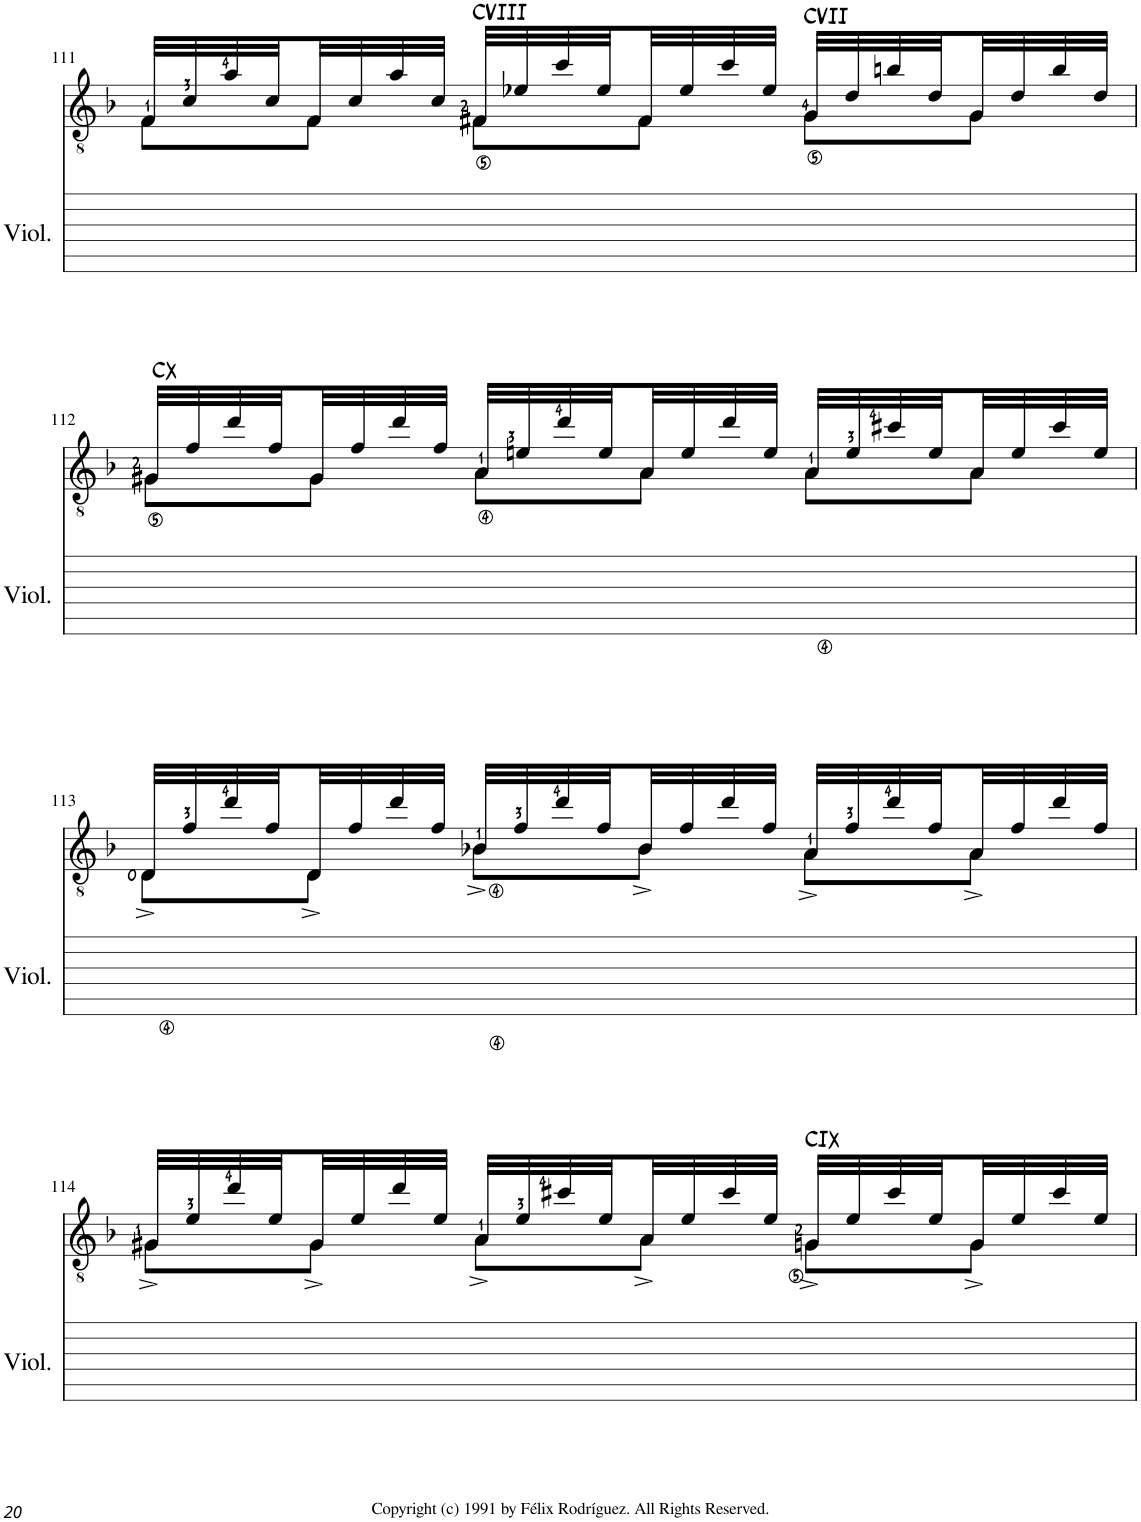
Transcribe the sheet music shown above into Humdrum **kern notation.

**kern	**kern
*part2	*part1
*staff2	*staff1
*I"Violão acústico	*I"6ta en Re
*I'Viol.	*
!!LO:PB:g=z
*	*clefGv2
*k[b-]	*k[b-]
*M3/4	*M3/4
=111	=111
*	*^
2.r	32F/LLL	8F\L
.	32c/	.
.	32a/	.
.	32c/	.
.	32F/	8F\J
.	32c/	.
.	32a/	.
.	32c/JJJ	.
!	!LO:TX:a:t=CVIII	!
.	32F#X/LLL	8F#<\L
.	32e-X/	.
.	32cc/	.
.	32e-/	.
.	32F#/	8F#\J
.	32e-/	.
.	32cc/	.
.	32e-/JJJ	.
!	!LO:TX:a:t=CVII	!
.	32G/LLL	8G<\L
.	32d/	.
.	32bn/	.
.	32d/	.
.	32G/	8G\J
.	32d/	.
.	32b/	.
.	32d/JJJ	.
!!LO:LB:g=z	!!
=112	=112	=112
!	!LO:TX:a:t=CX	!
2.r	32G#X/LLL	8G#<\L
.	32f/	.
.	32dd/	.
.	32f/	.
.	32G#/	8G#\J
.	32f/	.
.	32dd/	.
.	32f/JJJ	.
.	32A/LLL	8A<\L
.	32en/	.
.	32dd/	.
.	32e/	.
.	32A/	8A\J
.	32e/	.
.	32dd/	.
.	32e/JJJ	.
.	32A/LLL	8A\L
.	32e/	.
.	32cc#X/	.
.	32e/	.
.	32A/	8A\J
.	32e/	.
.	32cc#/	.
.	32e/JJJ	.
!!LO:LB:g=z	!!
=113	=113	=113
2.r	32D/LLL	8D^\L
.	32f/	.
.	32dd/	.
.	32f/	.
.	32D/	8D^\J
.	32f/	.
.	32dd/	.
.	32f/JJJ	.
.	32B-/LLL	8B-X^\L
.	32f/	.
.	32dd/	.
.	32f/	.
.	32B-/	8B-^\J
.	32f/	.
.	32dd/	.
.	32f/JJJ	.
.	32A/LLL	8A^\L
.	32f/	.
.	32dd/	.
.	32f/	.
.	32A/	8A^\J
.	32f/	.
.	32dd/	.
.	32f/JJJ	.
!!LO:LB:g=z	!!
=114	=114	=114
2.r	32G#X/LLL	8G#^\L
.	32e/	.
.	32dd/	.
.	32e/	.
.	32G#/	8G#^\J
.	32e/	.
.	32dd/	.
.	32e/JJJ	.
.	32A/LLL	8A^\L
.	32e/	.
.	32cc#X/	.
.	32e/	.
.	32A/	8A^\J
.	32e/	.
.	32cc#/	.
.	32e/JJJ	.
!	!LO:TX:a:t=CIX	!
.	32Gn/LLL	8G^\L
.	32e/	.
.	32cc#/	.
.	32e/	.
.	32G/	8G^\J
.	32e/	.
.	32cc#/	.
.	32e/JJJ	.
*	*v	*v
=	=
*-	*-
